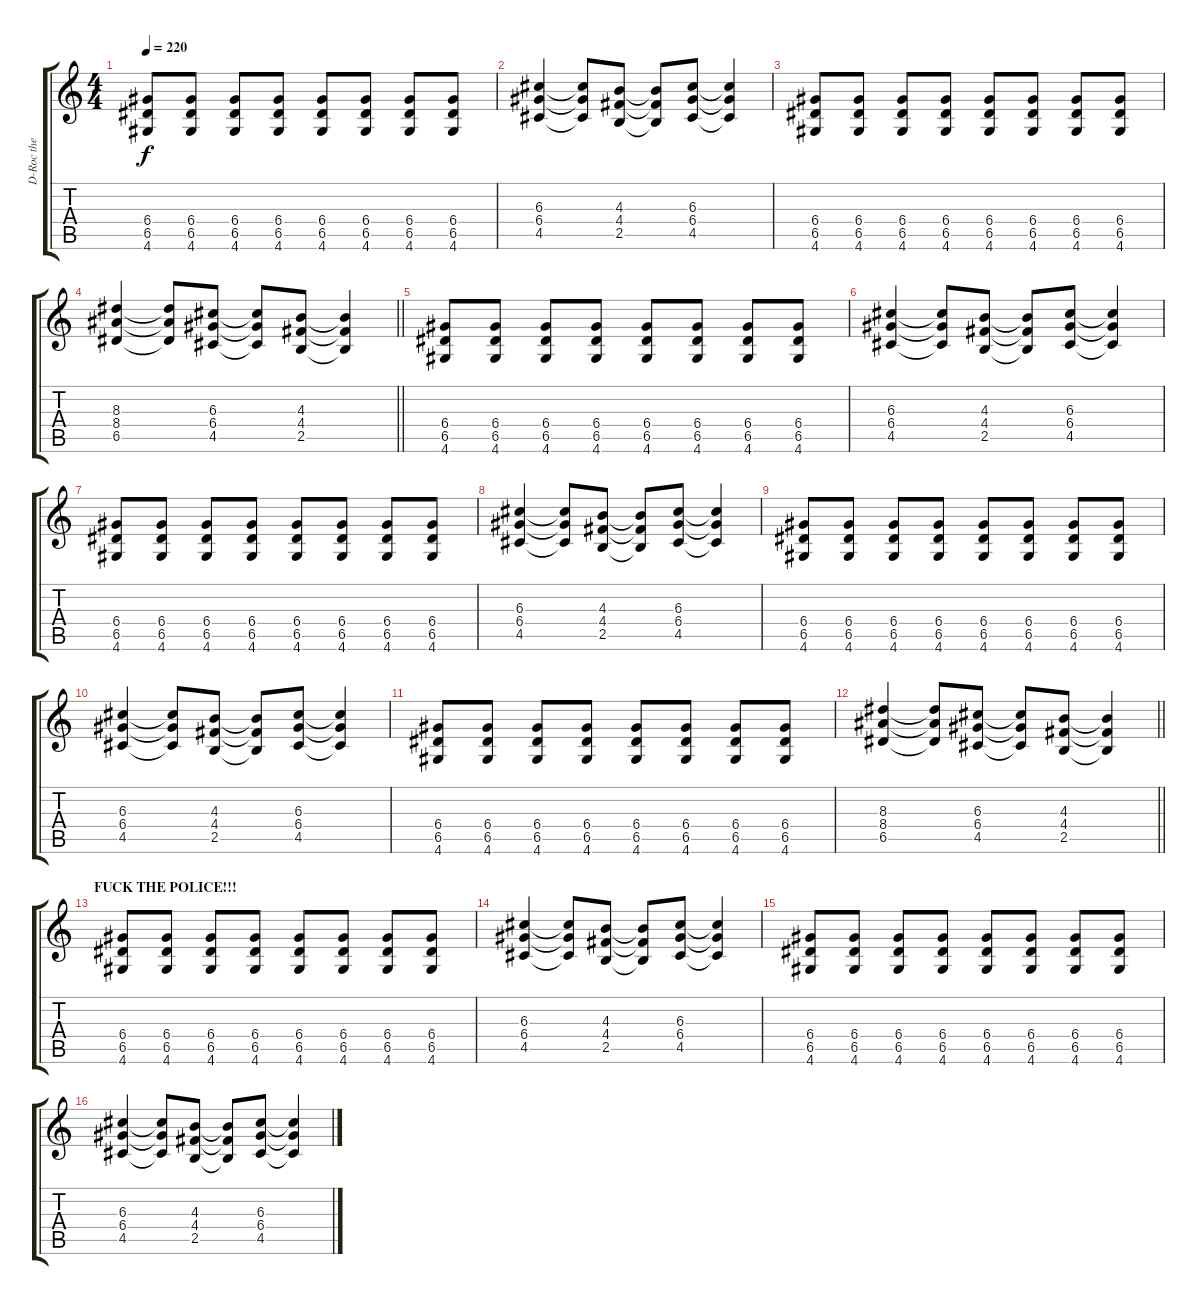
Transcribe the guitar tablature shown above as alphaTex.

\track ("D-Roc the Executioner" "D-Roc the ") {instrument distortionguitar}
\staff {score tabs}
\tuning (E4 B3 G3 D3 A2 E2) {hide}
\ts (4 4)
\tempo 220
\clef g2
\ks c
(6.4 6.5 4.6).8{dy f} (6.4 6.5 4.6).8 (6.4 6.5 4.6).8 (6.4 6.5 4.6).8 (6.4 6.5 4.6).8 (6.4 6.5 4.6).8 (6.4 6.5 4.6).8 (6.4 6.5 4.6).8 |
(6.3 6.4 4.5).4 (6.3{t} 6.4{t} 4.5{t}).8 (4.3 4.4 2.5).8 (4.3{t} 4.4{t} 2.5{t}).8 (6.3 6.4 4.5).8 (6.3{t} 6.4{t} 4.5{t}).4 |
(6.4 6.5 4.6).8 (6.4 6.5 4.6).8 (6.4 6.5 4.6).8 (6.4 6.5 4.6).8 (6.4 6.5 4.6).8 (6.4 6.5 4.6).8 (6.4 6.5 4.6).8 (6.4 6.5 4.6).8 |
\barLineRight lightlight
(8.3 8.4 6.5).4 (8.3{t} 8.4{t} 6.5{t}).8 (6.3 6.4 4.5).8 (6.3{t} 6.4{t} 4.5{t}).8 (4.3 4.4 2.5).8 (4.3{t} 4.4{t} 2.5{t}).4 |
(6.4 6.5 4.6).8 (6.4 6.5 4.6).8 (6.4 6.5 4.6).8 (6.4 6.5 4.6).8 (6.4 6.5 4.6).8 (6.4 6.5 4.6).8 (6.4 6.5 4.6).8 (6.4 6.5 4.6).8 |
(6.3 6.4 4.5).4 (6.3{t} 6.4{t} 4.5{t}).8 (4.3 4.4 2.5).8 (4.3{t} 4.4{t} 2.5{t}).8 (6.3 6.4 4.5).8 (6.3{t} 6.4{t} 4.5{t}).4 |
(6.4 6.5 4.6).8 (6.4 6.5 4.6).8 (6.4 6.5 4.6).8 (6.4 6.5 4.6).8 (6.4 6.5 4.6).8 (6.4 6.5 4.6).8 (6.4 6.5 4.6).8 (6.4 6.5 4.6).8 |
(6.3 6.4 4.5).4 (6.3{t} 6.4{t} 4.5{t}).8 (4.3 4.4 2.5).8 (4.3{t} 4.4{t} 2.5{t}).8 (6.3 6.4 4.5).8 (6.3{t} 6.4{t} 4.5{t}).4 |
(6.4 6.5 4.6).8 (6.4 6.5 4.6).8 (6.4 6.5 4.6).8 (6.4 6.5 4.6).8 (6.4 6.5 4.6).8 (6.4 6.5 4.6).8 (6.4 6.5 4.6).8 (6.4 6.5 4.6).8 |
(6.3 6.4 4.5).4 (6.3{t} 6.4{t} 4.5{t}).8 (4.3 4.4 2.5).8 (4.3{t} 4.4{t} 2.5{t}).8 (6.3 6.4 4.5).8 (6.3{t} 6.4{t} 4.5{t}).4 |
(6.4 6.5 4.6).8 (6.4 6.5 4.6).8 (6.4 6.5 4.6).8 (6.4 6.5 4.6).8 (6.4 6.5 4.6).8 (6.4 6.5 4.6).8 (6.4 6.5 4.6).8 (6.4 6.5 4.6).8 |
\barLineRight lightlight
(8.3 8.4 6.5).4 (8.3{t} 8.4{t} 6.5{t}).8 (6.3 6.4 4.5).8 (6.3{t} 6.4{t} 4.5{t}).8 (4.3 4.4 2.5).8 (4.3{t} 4.4{t} 2.5{t}).4 |
\section ("" "FUCK THE POLICE!!!")
(6.4 6.5 4.6).8 (6.4 6.5 4.6).8 (6.4 6.5 4.6).8 (6.4 6.5 4.6).8 (6.4 6.5 4.6).8 (6.4 6.5 4.6).8 (6.4 6.5 4.6).8 (6.4 6.5 4.6).8 |
(6.3 6.4 4.5).4 (6.3{t} 6.4{t} 4.5{t}).8 (4.3 4.4 2.5).8 (4.3{t} 4.4{t} 2.5{t}).8 (6.3 6.4 4.5).8 (6.3{t} 6.4{t} 4.5{t}).4 |
(6.4 6.5 4.6).8 (6.4 6.5 4.6).8 (6.4 6.5 4.6).8 (6.4 6.5 4.6).8 (6.4 6.5 4.6).8 (6.4 6.5 4.6).8 (6.4 6.5 4.6).8 (6.4 6.5 4.6).8 |
(6.3 6.4 4.5).4 (6.3{t} 6.4{t} 4.5{t}).8 (4.3 4.4 2.5).8 (4.3{t} 4.4{t} 2.5{t}).8 (6.3 6.4 4.5).8 (6.3{t} 6.4{t} 4.5{t}).4
